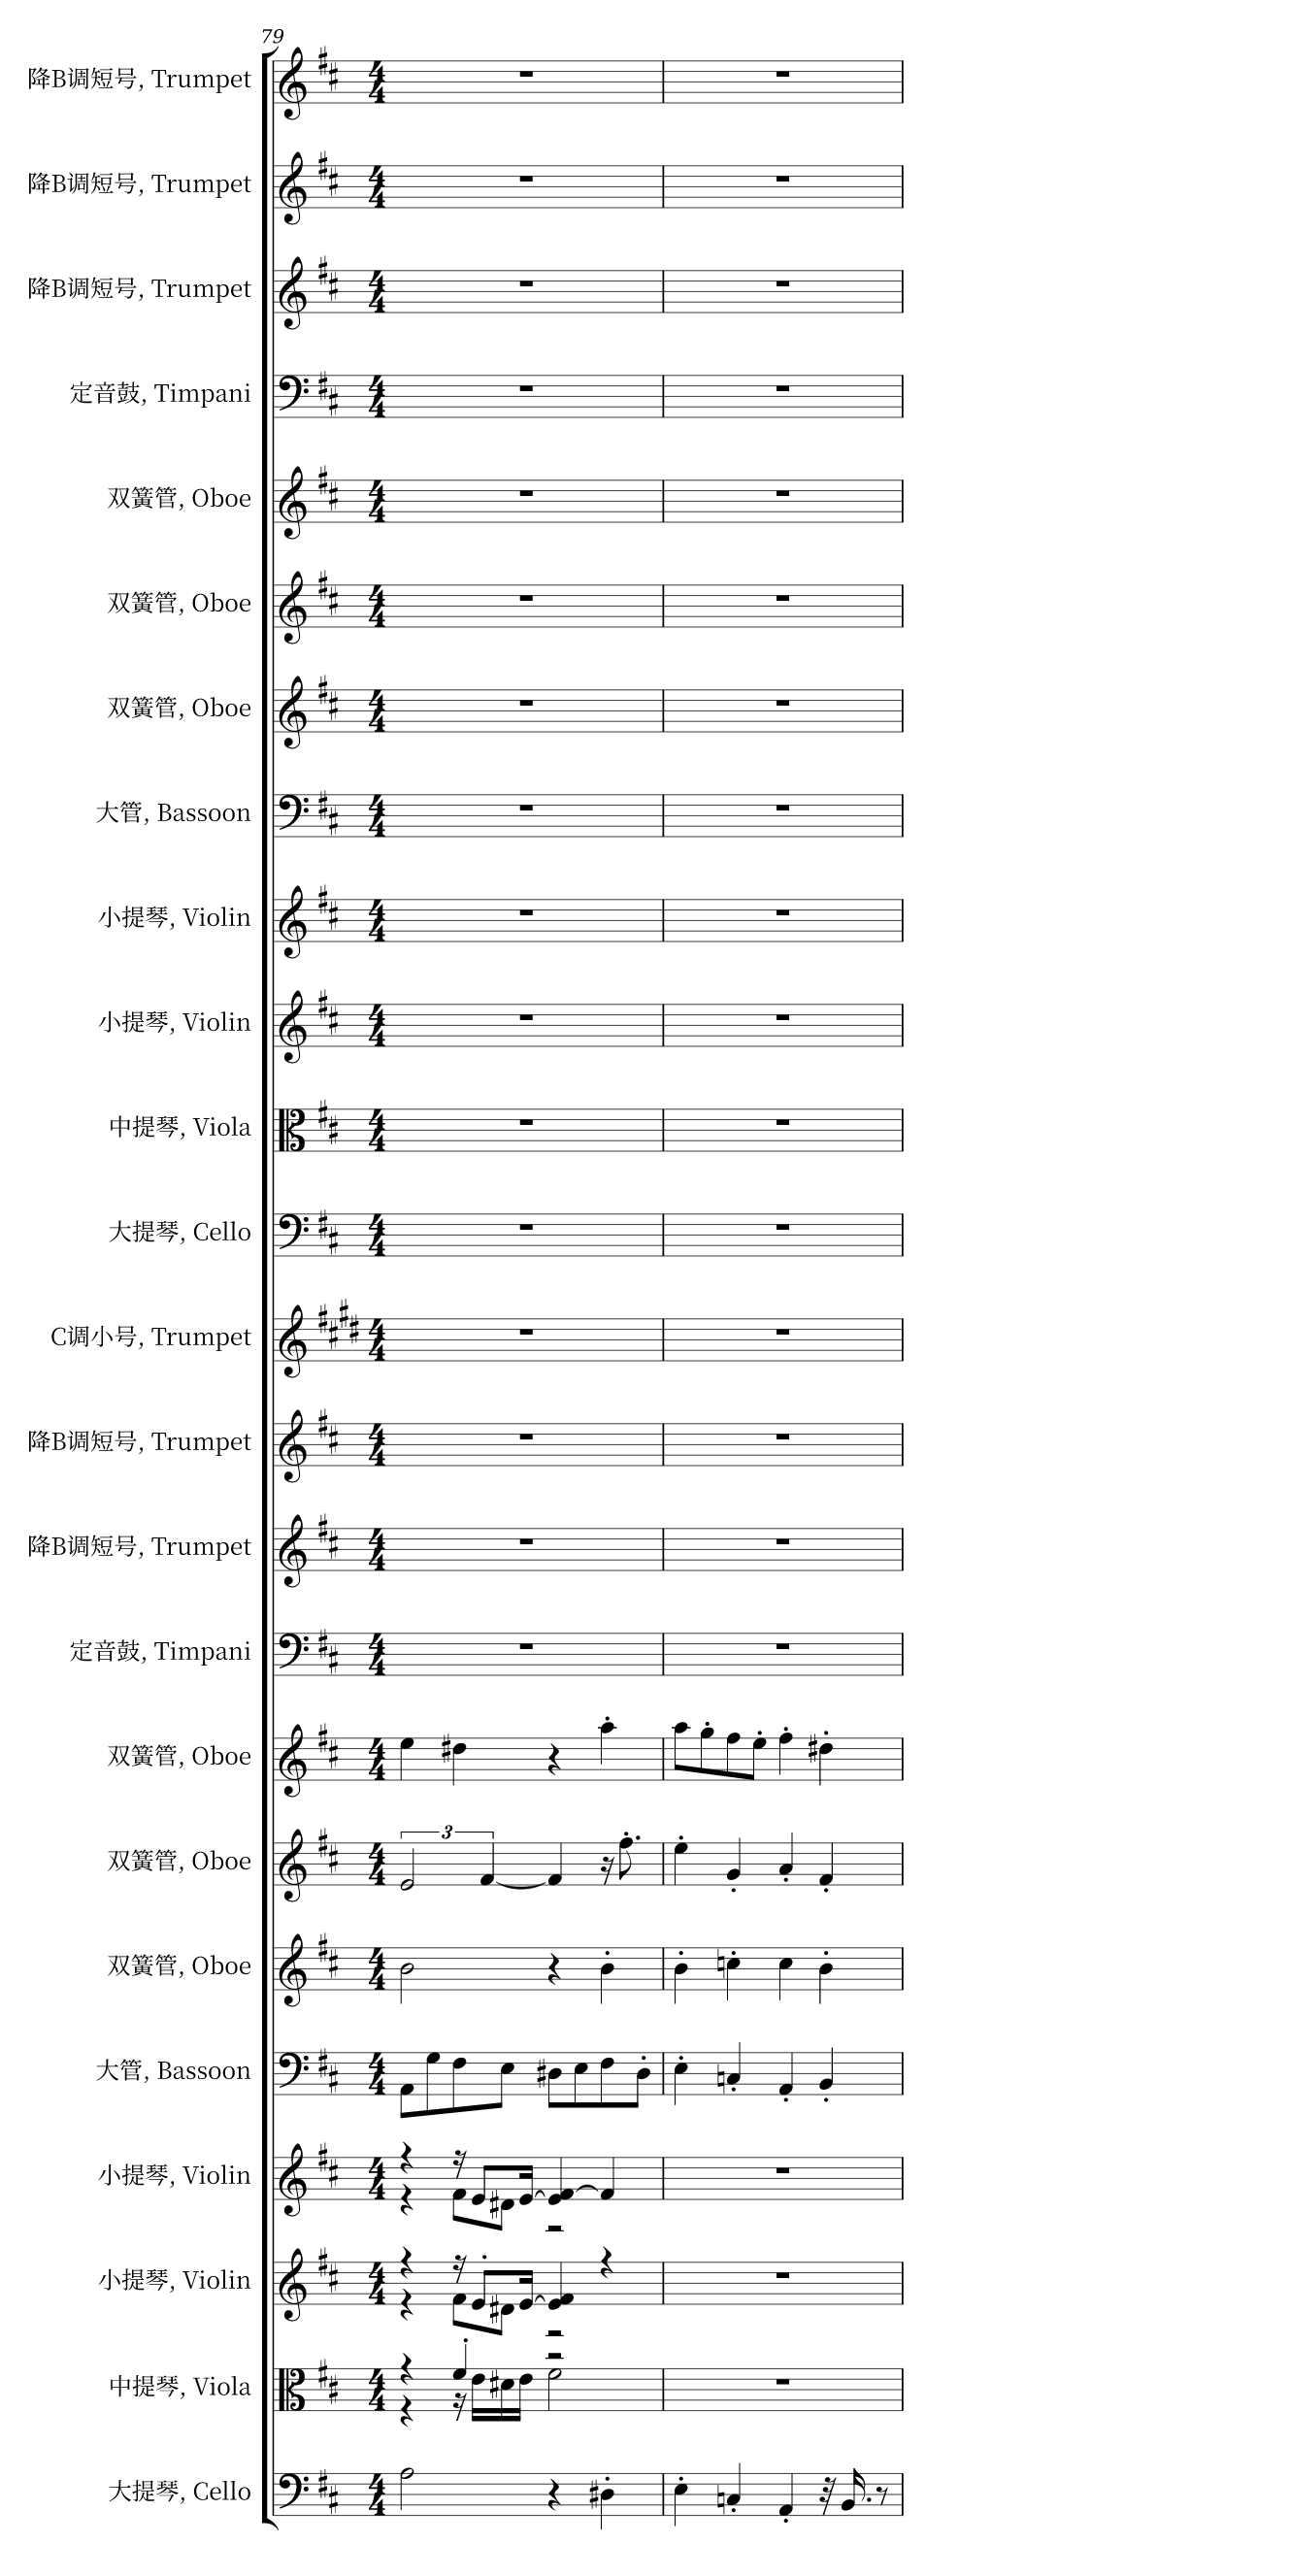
**kern	**kern	**kern	**kern	**kern	**kern	**kern	**kern	**kern	**kern	**kern	**kern	**kern	**kern	**kern	**kern	**kern	**kern	**kern	**kern	**kern	**kern	**kern	**kern
*part24	*part23	*part22	*part21	*part20	*part19	*part18	*part17	*part16	*part15	*part14	*part13	*part12	*part11	*part10	*part9	*part8	*part7	*part6	*part5	*part4	*part3	*part2	*part1
*staff24	*staff23	*staff22	*staff21	*staff20	*staff19	*staff18	*staff17	*staff16	*staff15	*staff14	*staff13	*staff12	*staff11	*staff10	*staff9	*staff8	*staff7	*staff6	*staff5	*staff4	*staff3	*staff2	*staff1
*I"大提琴, Cello	*I"中提琴, Viola	*I"小提琴, Violin	*I"小提琴, Violin	*I"大管, Bassoon	*I"双簧管, Oboe	*I"双簧管, Oboe	*I"双簧管, Oboe	*I"定音鼓, Timpani	*I"降B调短号, Trumpet	*I"降B调短号, Trumpet	*I"C调小号, Trumpet	*I"大提琴, Cello	*I"中提琴, Viola	*I"小提琴, Violin	*I"小提琴, Violin	*I"大管, Bassoon	*I"双簧管, Oboe	*I"双簧管, Oboe	*I"双簧管, Oboe	*I"定音鼓, Timpani	*I"降B调短号, Trumpet	*I"降B调短号, Trumpet	*I"降B调短号, Trumpet
*	*I'Vla.	*I'Vln.	*I'Vln.	*I'Bsn.	*I'Ob.	*I'Ob.	*I'Ob.	*I'Timp.	*	*	*I'C Tpt.	*	*I'Vla.	*I'Vln.	*I'Vln.	*I'Bsn.	*I'Ob.	*I'Ob.	*I'Ob.	*I'Timp.	*	*	*
*clefF4	*clefC3	*clefG2	*clefG2	*clefF4	*clefG2	*clefG2	*clefG2	*clefF4	*clefG2	*clefG2	*clefG2	*clefF4	*clefC3	*clefG2	*clefG2	*clefF4	*clefG2	*clefG2	*clefG2	*clefF4	*clefG2	*clefG2	*clefG2
*	*	*	*	*	*	*	*	*	*ITrd1c2	*ITrd1c2	*ITrd1c2	*	*	*	*	*	*	*	*	*	*ITrd1c2	*ITrd1c2	*ITrd1c2
*k[f#c#]	*k[f#c#]	*k[f#c#]	*k[f#c#]	*k[f#c#]	*k[f#c#]	*k[f#c#]	*k[f#c#]	*k[f#c#]	*k[]	*k[]	*k[f#c#]	*k[f#c#]	*k[f#c#]	*k[f#c#]	*k[f#c#]	*k[f#c#]	*k[f#c#]	*k[f#c#]	*k[f#c#]	*k[f#c#]	*k[]	*k[]	*k[]
*M4/4	*M4/4	*M4/4	*M4/4	*M4/4	*M4/4	*M4/4	*M4/4	*M4/4	*M4/4	*M4/4	*M4/4	*M4/4	*M4/4	*M4/4	*M4/4	*M4/4	*M4/4	*M4/4	*M4/4	*M4/4	*M4/4	*M4/4	*M4/4
=79	=79	=79	=79	=79	=79	=79	=79	=79	=79	=79	=79	=79	=79	=79	=79	=79	=79	=79	=79	=79	=79	=79	=79
*	*^	*^	*^	*	*	*	*	*	*	*	*	*	*	*	*	*	*	*	*	*	*	*	*
2A\	4r	4r	4r	4r	4r	4r	8AA\L	2b\	3e/	4ee\	1r	1r	1r	1r	1r	1r	1r	1r	1r	1r	1r	1r	1r	1r	1r	1r
.	.	.	.	.	.	.	8G\	.	.	.	.	.	.	.	.	.	.	.	.	.	.	.	.	.	.	.
.	4f#'/	16r	16r	8f#\L	16r	8f#\L	8F#\	.	.	4dd#X\	.	.	.	.	.	.	.	.	.	.	.	.	.	.	.	.
.	.	16e\LL	8e'/L	.	8e/L	.	.	.	.	.	.	.	.	.	.	.	.	.	.	.	.	.	.	.	.	.
.	.	.	.	.	.	.	.	.	[6f#/	.	.	.	.	.	.	.	.	.	.	.	.	.	.	.	.	.
.	.	16d#X\	.	8d#X\J	.	8d#X\J	8E\J	.	.	.	.	.	.	.	.	.	.	.	.	.	.	.	.	.	.	.
.	.	16e\JJ	[16e/Jk	.	[16e/Jk	.	.	.	.	.	.	.	.	.	.	.	.	.	.	.	.	.	.	.	.	.
4r	2r	2f#\	4e/] 4f#/	2r	4e/] [4f#/	2r	8D#X\L	4r	4f#/]	4r	.	.	.	.	.	.	.	.	.	.	.	.	.	.	.	.
.	.	.	.	.	.	.	8E\	.	.	.	.	.	.	.	.	.	.	.	.	.	.	.	.	.	.	.
4D#X'\	.	.	4r	.	4f#/]	.	8F#\	4b'\	16r	4aa'\	.	.	.	.	.	.	.	.	.	.	.	.	.	.	.	.
.	.	.	.	.	.	.	.	.	8.ff#'\	.	.	.	.	.	.	.	.	.	.	.	.	.	.	.	.	.
.	.	.	.	.	.	.	8D#'\J	.	.	.	.	.	.	.	.	.	.	.	.	.	.	.	.	.	.	.
*	*v	*v	*	*	*v	*v	*	*	*	*	*	*	*	*	*	*	*	*	*	*	*	*	*	*	*	*
*	*	*v	*v	*	*	*	*	*	*	*	*	*	*	*	*	*	*	*	*	*	*	*	*	*
=80	=80	=80	=80	=80	=80	=80	=80	=80	=80	=80	=80	=80	=80	=80	=80	=80	=80	=80	=80	=80	=80	=80	=80
4E'\	1r	1r	1r	4E'\	4b'\	4ee'\	8aa\L	1r	1r	1r	1r	1r	1r	1r	1r	1r	1r	1r	1r	1r	1r	1r	1r
.	.	.	.	.	.	.	8gg'\	.	.	.	.	.	.	.	.	.	.	.	.	.	.	.	.
4Cn'/	.	.	.	4Cn'/	4ccn'\	4g'/	8ff#\	.	.	.	.	.	.	.	.	.	.	.	.	.	.	.	.
.	.	.	.	.	.	.	8ee'\J	.	.	.	.	.	.	.	.	.	.	.	.	.	.	.	.
4AA'/	.	.	.	4AA'/	4cc\	4a'/	4ff#'\	.	.	.	.	.	.	.	.	.	.	.	.	.	.	.	.
32r	.	.	.	4BB'/	4b'\	4f#'/	4dd#X'\	.	.	.	.	.	.	.	.	.	.	.	.	.	.	.	.
16.BB/	.	.	.	.	.	.	.	.	.	.	.	.	.	.	.	.	.	.	.	.	.	.	.
8r	.	.	.	.	.	.	.	.	.	.	.	.	.	.	.	.	.	.	.	.	.	.	.
=	=	=	=	=	=	=	=	=	=	=	=	=	=	=	=	=	=	=	=	=	=	=	=
*-	*-	*-	*-	*-	*-	*-	*-	*-	*-	*-	*-	*-	*-	*-	*-	*-	*-	*-	*-	*-	*-	*-	*-
